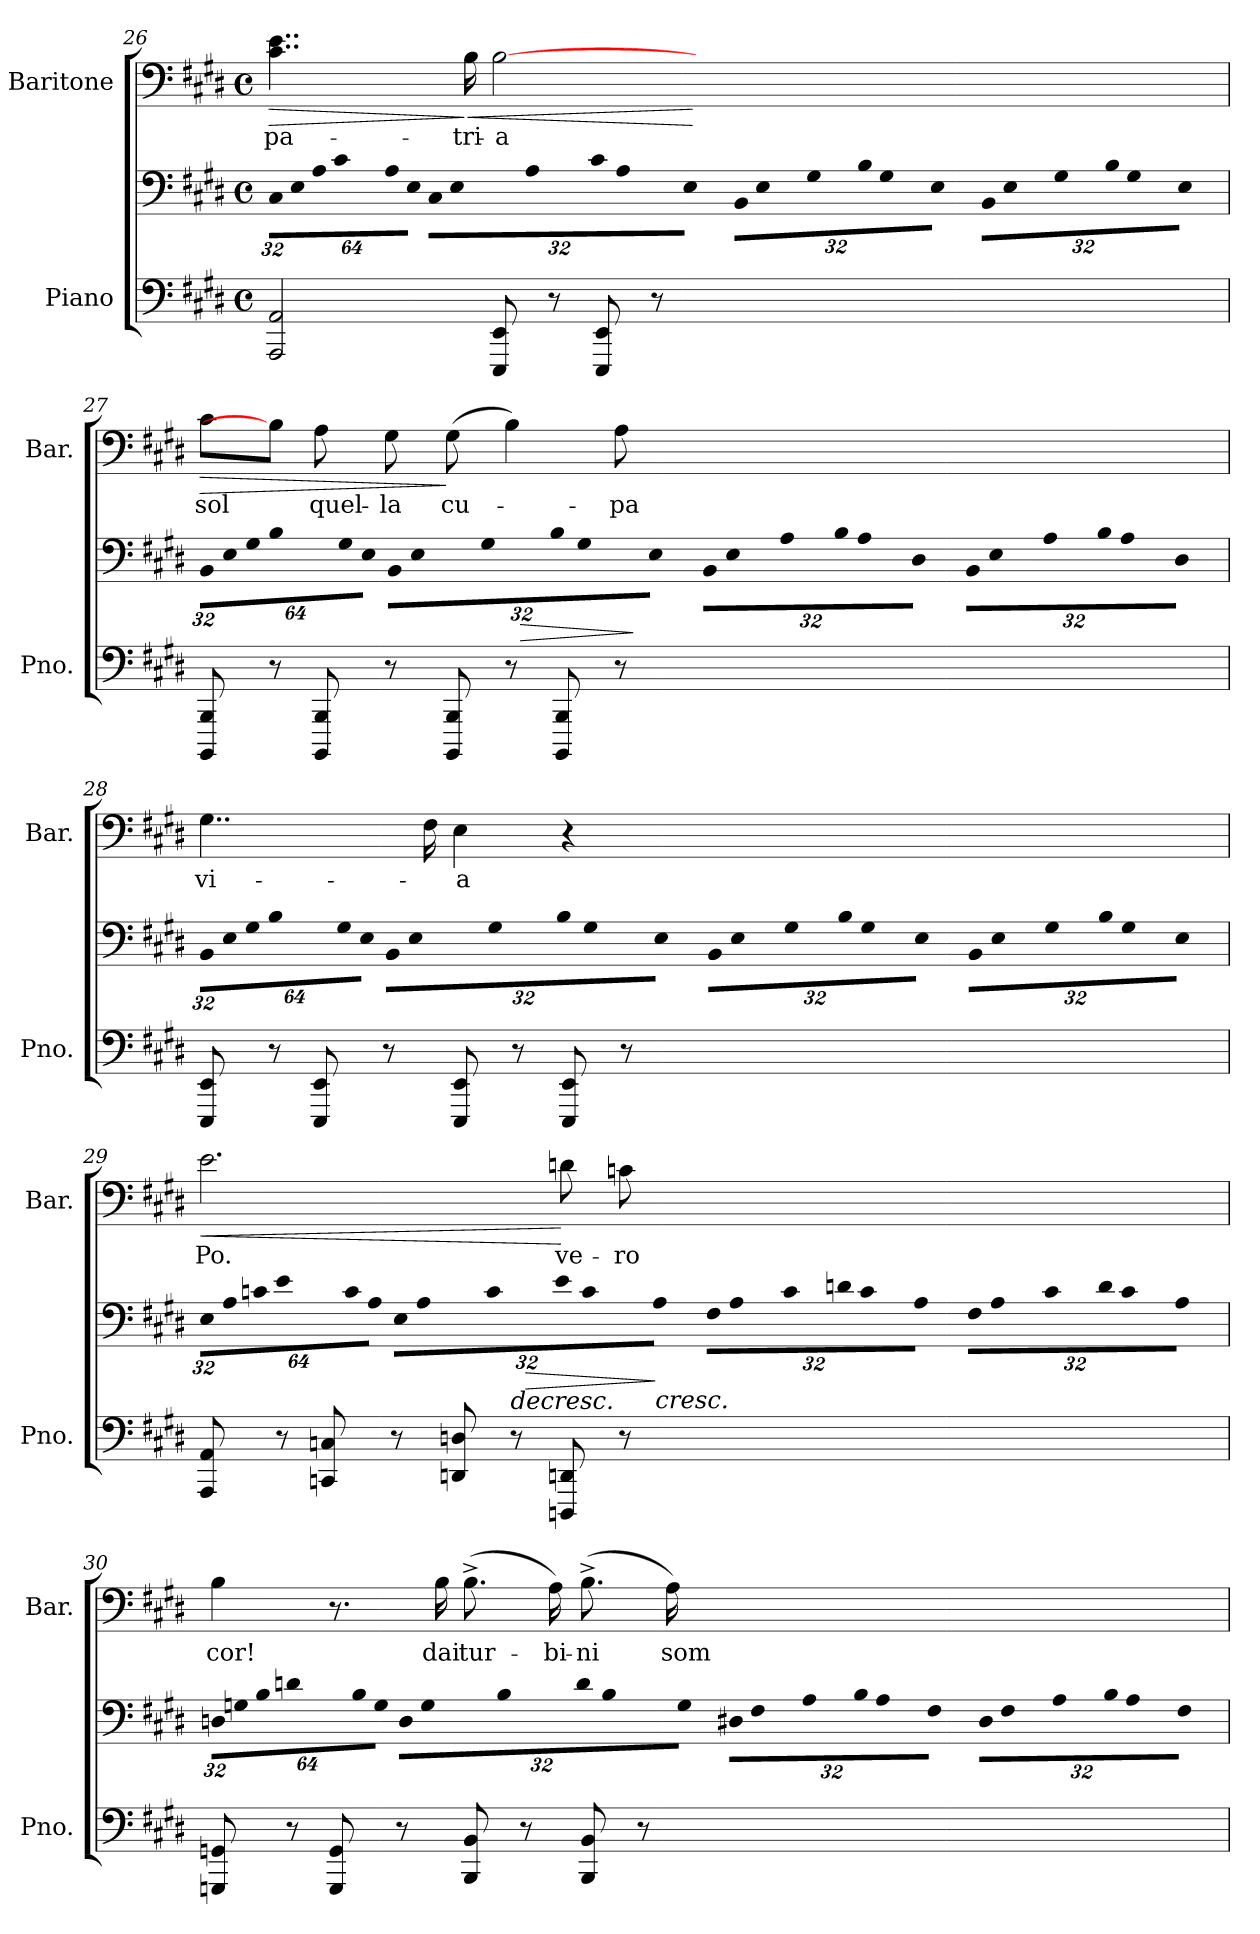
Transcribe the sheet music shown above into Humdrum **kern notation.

**kern	**kern	**dynam	**kern	**text	**dynam
*part2	*part2	*part2	*part1	*part1	*part1
*staff3	*staff2	*staff2/3	*staff1	*staff1	*staff1
*I"Piano	*	*	*I"Baritone	*	*
*I'Pno.	*	*	*I'Bar.	*	*
*clefF4	*clefF4	*	*clefF4	*	*
*k[f#c#g#d#]	*k[f#c#g#d#]	*	*k[f#c#g#d#]	*	*
*c#:	*c#:	*	*c#:	*	*
*M4/4	*M4/4	*	*M4/4	*	*
*met(c)	*met(c)	*	*met(c)	*	*
*	*Xbrackettup	*	*	*	*
=26	=26	=26	=26	=26	=26
!	!LO:N:vis=16	!	!	!	!
!	!	!	!	!LO:LY:b:color=#000000	!LO:HP:b
2AAAi/ 2AAi	512%21C#i\LL	.	4..c#i\ 4..ei	pa-	>
!	!LO:N:vis=16	!	!	!	!
.	1024%43Ei\	.	.	.	.
!	!LO:N:vis=16	!	!	!	!
.	1024%43Ai\	.	.	.	.
!	!LO:N:vis=16	!	!	!	!
.	512%21c#i\	.	.	.	.
!	!LO:N:vis=16	!	!	!	!
.	1024%43Ai\	.	.	.	.
!	!LO:N:vis=16	!	!	!	!
.	1024%43Ei\JJ	.	.	.	.
!	!LO:N:vis=16	!	!	!	!
.	512%21C#i\LL	.	.	.	.
!	!LO:N:vis=16	!	!	!	!
.	1024%43Ei\	.	.	.	.
!	!LO:N:vis=16	!	!	!	!
.	1024%43Ai\	.	.	.	.
!	!LO:N:vis=16	!	!	!	!
.	512%21c#i\	.	.	.	.
!	!LO:N:vis=16	!	!	!	!
.	1024%43Ai\	.	.	.	.
!	!	!	!	!LO:LY:b:color=#000000	!LO:HP:n=1:b
.	.	.	16Bi\	-tri-	] <
!	!LO:N:vis=16	!	!	!	!
.	1024%43Ei\JJ	.	.	.	.
!	!LO:N:vis=16	!	!	!	!
!	!	!	!	!LO:LY:b:color=#000000	!
8EEEi/ 8EEi	512%21BBi\LL	.	[2Bi\	-a	.
!	!LO:N:vis=16	!	!	!	!
.	1024%43Ei\	.	.	.	.
!	!LO:N:vis=16	!	!	!	!
.	1024%43G#i\	.	.	.	.
!	!LO:N:vis=16	!	!	!	!
8r	512%21Bi\	.	.	.	.
!	!LO:N:vis=16	!	!	!	!
.	1024%43G#i\	.	.	.	.
!	!LO:N:vis=16	!	!	!	!
.	1024%43Ei\JJ	.	.	.	.
!	!LO:N:vis=16	!	!	!	!
8EEEi/ 8EEi	512%21BBi\LL	.	.	.	.
!	!LO:N:vis=16	!	!	!	!
.	1024%43Ei\	.	.	.	.
!	!LO:N:vis=16	!	!	!	!
.	1024%43G#i\	.	.	.	.
!	!LO:N:vis=16	!	!	!	!
8r	512%21Bi\	.	.	.	.
!	!LO:N:vis=16	!	!	!	!
.	1024%43G#i\	.	.	.	.
!	!LO:N:vis=16	!	!	!	!
.	1024%43Ei\JJ	.	.	.	.
.	.	.	.	.	[
!!LO:LB:g=z
=27	=27	=27	=27	=27	=27
!	!LO:N:vis=16	!	!	!	!
!	!	!	!	!LO:LY:b:color=#000000	!LO:HP:b
8BBBBi/ 8BBBi	512%21BBi\LL	.	8c#i\L	sol	>
!	!LO:N:vis=16	!	!	!	!
.	1024%43Ei\	.	.	.	.
!	!LO:N:vis=16	!	!	!	!
.	1024%43G#i\	.	.	.	.
!	!LO:N:vis=16	!	!	!	!
8r	512%21Bi\	.	8Bi\J]	.	.
!	!LO:N:vis=16	!	!	!	!
.	1024%43G#i\	.	.	.	.
!	!LO:N:vis=16	!	!	!	!
.	1024%43Ei\JJ	.	.	.	.
!	!LO:N:vis=16	!	!	!	!
!	!	!	!	!LO:LY:b:color=#000000	!
8BBBBi/ 8BBBi	512%21BBi\LL	.	8Ai\	quel-	.
!	!LO:N:vis=16	!	!	!	!
.	1024%43Ei\	.	.	.	.
!	!LO:N:vis=16	!	!	!	!
.	1024%43G#i\	.	.	.	.
!	!LO:N:vis=16	!	!	!	!
!	!	!	!	!LO:LY:b:color=#000000	!
8r	512%21Bi\	.	8G#i\	-la	.
!	!LO:N:vis=16	!	!	!	!
.	1024%43G#i\	.	.	.	.
!	!LO:N:vis=16	!	!	!	!
.	1024%43Ei\JJ	.	.	.	.
!	!LO:N:vis=16	!	!	!	!
!	!	!	!	!LO:LY:b:color=#000000	!
8BBBBi/ 8BBBi	512%21BBi\LL	.	(8G#i\	cu-	]
!	!LO:N:vis=16	!	!	!	!
.	1024%43Ei\	.	.	.	.
!	!LO:N:vis=16	!	!	!	!
.	1024%43Ai\	.	.	.	.
!	!LO:N:vis=16	!	!	!	!
8r	512%21Bi\	.	4Bi\)	.	.
!	!LO:N:vis=16	!LO:HP:b	!	!	!
.	1024%43Ai\	>	.	.	.
!	!LO:N:vis=16	!	!	!	!
.	1024%43D#i\JJ	.	.	.	.
!	!LO:N:vis=16	!	!	!	!
8BBBBi/ 8BBBi	512%21BBi\LL	.	.	.	.
!	!LO:N:vis=16	!	!	!	!
.	1024%43Ei\	.	.	.	.
!	!LO:N:vis=16	!	!	!	!
.	1024%43Ai\	.	.	.	.
!	!LO:N:vis=16	!	!	!	!
!	!	!	!	!LO:LY:b:color=#000000	!
8r	512%21Bi\	.	8Ai\	-pa	.
!	!LO:N:vis=16	!	!	!	!
.	1024%43Ai\	]	.	.	.
!	!LO:N:vis=16	!	!	!	!
.	1024%43D#i\JJ	.	.	.	.
=28	=28	=28	=28	=28	=28
!	!LO:N:vis=16	!	!	!	!
!	!	!	!	!LO:LY:b:color=#000000	!
8EEEi/ 8EEi	512%21BBi\LL	.	4..G#i\	vi-	.
!	!LO:N:vis=16	!	!	!	!
.	1024%43Ei\	.	.	.	.
!	!LO:N:vis=16	!	!	!	!
.	1024%43G#i\	.	.	.	.
!	!LO:N:vis=16	!	!	!	!
8r	512%21Bi\	.	.	.	.
!	!LO:N:vis=16	!	!	!	!
.	1024%43G#i\	.	.	.	.
!	!LO:N:vis=16	!	!	!	!
.	1024%43Ei\JJ	.	.	.	.
!	!LO:N:vis=16	!	!	!	!
8EEEi/ 8EEi	512%21BBi\LL	.	.	.	.
!	!LO:N:vis=16	!	!	!	!
.	1024%43Ei\	.	.	.	.
!	!LO:N:vis=16	!	!	!	!
.	1024%43G#i\	.	.	.	.
!	!LO:N:vis=16	!	!	!	!
8r	512%21Bi\	.	.	.	.
!	!LO:N:vis=16	!	!	!	!
.	1024%43G#i\	.	.	.	.
.	.	.	16F#i\	.	.
!	!LO:N:vis=16	!	!	!	!
.	1024%43Ei\JJ	.	.	.	.
!	!LO:N:vis=16	!	!	!	!
!	!	!	!	!LO:LY:b:color=#000000	!
8EEEi/ 8EEi	512%21BBi\LL	.	4Ei\	-a	.
!	!LO:N:vis=16	!	!	!	!
.	1024%43Ei\	.	.	.	.
!	!LO:N:vis=16	!	!	!	!
.	1024%43G#i\	.	.	.	.
!	!LO:N:vis=16	!	!	!	!
8r	512%21Bi\	.	.	.	.
!	!LO:N:vis=16	!	!	!	!
.	1024%43G#i\	.	.	.	.
!	!LO:N:vis=16	!	!	!	!
.	1024%43Ei\JJ	.	.	.	.
!	!LO:N:vis=16	!	!	!	!
8EEEi/ 8EEi	512%21BBi\LL	.	4r	.	.
!	!LO:N:vis=16	!	!	!	!
.	1024%43Ei\	.	.	.	.
!	!LO:N:vis=16	!	!	!	!
.	1024%43G#i\	.	.	.	.
!	!LO:N:vis=16	!	!	!	!
8r	512%21Bi\	.	.	.	.
!	!LO:N:vis=16	!	!	!	!
.	1024%43G#i\	.	.	.	.
!	!LO:N:vis=16	!	!	!	!
.	1024%43Ei\JJ	.	.	.	.
!!LO:LB:g=z
=29	=29	=29	=29	=29	=29
!	!LO:N:vis=16	!	!	!	!
!	!	!	!	!LO:LY:b:color=#000000	!LO:HP:b
8AAAi/ 8AAi	512%21Ei\LL	.	2.ei\	Po.	<
!	!LO:N:vis=16	!	!	!	!
.	1024%43Ai\	.	.	.	.
!	!LO:N:vis=16	!	!	!	!
.	1024%43cni\	.	.	.	.
!	!LO:N:vis=16	!	!	!	!
8r	512%21ei\	[	.	.	.
!	!LO:N:vis=16	!	!	!	!
.	1024%43ci\	.	.	.	.
!	!LO:N:vis=16	!	!	!	!
.	1024%43Ai\JJ	.	.	.	.
!	!LO:N:vis=16	!	!	!	!
8CCni/ 8Cni	512%21Ei\LL	.	.	.	.
!	!LO:N:vis=16	!	!	!	!
.	1024%43Ai\	.	.	.	.
!	!LO:N:vis=16	!	!	!	!
.	1024%43ci\	.	.	.	.
!	!LO:N:vis=16	!	!	!	!
8r	512%21ei\	.	.	.	.
!	!LO:N:vis=16	!	!	!	!
.	1024%43ci\	.	.	.	.
!	!LO:N:vis=16	!	!	!	!
.	1024%43Ai\JJ	.	.	.	.
!	!LO:N:vis=16	!	!	!	!
8DDni/ 8Dni	512%21F#i\LL	.	.	.	.
!	!LO:N:vis=16	!	!	!	!
.	1024%43Ai\	.	.	.	.
!	!LO:N:vis=16	!	!	!	!
.	1024%43ci\	.	.	.	.
!	!LO:N:vis=16	!LO:HP:b	!	!	!
8r	512%21dni\	>	.	.	.
!	!LO:N:vis=16	!LO:HP:b	!	!	!
.	1024%43ci\	>	.	.	.
!	!LO:N:vis=16	!	!	!	!
.	1024%43Ai\JJ	.	.	.	.
!	!LO:N:vis=16	!	!	!	!
!	!	!	!	!LO:LY:b:color=#000000	!
8DDDni/ 8DDni	512%21F#i\LL	.	8dni\	ve-	[
!	!LO:N:vis=16	!	!	!	!
.	1024%43Ai\	.	.	.	.
!	!LO:N:vis=16	!	!	!	!
.	1024%43ci\	.	.	.	.
!	!LO:N:vis=16	!	!	!	!
!	!	!	!	!LO:LY:b:color=#000000	!
8r	512%21di\	.	8cni\	-ro	.
!	!LO:N:vis=16	!	!	!	!
.	1024%43ci\	.	.	.	.
!	!LO:N:vis=16	!LO:HP:n=1:b	!	!	!
.	1024%43Ai\JJ	] ] <	.	.	.
=30	=30	=30	=30	=30	=30
!	!LO:N:vis=16	!	!	!	!
!	!	!	!	!LO:LY:b:color=#000000	!
8GGGni/ 8GGni	512%21Dni\LL	.	4Bi\	cor!	.
!	!LO:N:vis=16	!	!	!	!
.	1024%43Gni\	.	.	.	.
!	!LO:N:vis=16	!	!	!	!
.	1024%43Bi\	.	.	.	.
!	!LO:N:vis=16	!	!	!	!
8r	512%21dni\	.	.	.	.
!	!LO:N:vis=16	!	!	!	!
.	1024%43Bi\	.	.	.	.
!	!LO:N:vis=16	!	!	!	!
.	1024%43Gi\JJ	.	.	.	.
!	!LO:N:vis=16	!	!	!	!
8GGGi/ 8GGi	512%21Di\LL	.	8.r	.	.
!	!LO:N:vis=16	!	!	!	!
.	1024%43Gi\	.	.	.	.
!	!LO:N:vis=16	!	!	!	!
.	1024%43Bi\	.	.	.	.
!	!LO:N:vis=16	!	!	!	!
8r	512%21di\	.	.	.	.
!	!LO:N:vis=16	!	!	!	!
.	1024%43Bi\	.	.	.	.
!	!	!	!	!LO:LY:b:color=#000000	!
.	.	.	16Bi\	dai	.
!	!LO:N:vis=16	!	!	!	!
.	1024%43Gi\JJ	.	.	.	.
!	!LO:N:vis=16	!	!	!	!
!	!	!	!	!LO:LY:b:color=#000000	!
8BBBi/ 8BBi	512%21D#Xi\LL	.	(8.B^i\	tur-	.
!	!LO:N:vis=16	!	!	!	!
.	1024%43F#i\	.	.	.	.
!	!LO:N:vis=16	!	!	!	!
.	1024%43Ai\	.	.	.	.
!	!LO:N:vis=16	!	!	!	!
8r	512%21Bi\	.	.	.	.
!	!LO:N:vis=16	!	!	!	!
.	1024%43Ai\	.	.	.	.
!	!	!	!	!LO:LY:b:color=#000000	!
.	.	.	16Ai\)	-bi-	.
!	!LO:N:vis=16	!	!	!	!
.	1024%43F#i\JJ	.	.	.	.
!	!LO:N:vis=16	!	!	!	!
!	!	!	!	!LO:LY:b:color=#000000	!
8BBBi/ 8BBi	512%21D#i\LL	.	(8.B^i\	-ni	.
!	!LO:N:vis=16	!	!	!	!
.	1024%43F#i\	.	.	.	.
!	!LO:N:vis=16	!	!	!	!
.	1024%43Ai\	.	.	.	.
!	!LO:N:vis=16	!	!	!	!
8r	512%21Bi\	.	.	.	.
!	!LO:N:vis=16	!	!	!	!
.	1024%43Ai\	.	.	.	.
!	!	!	!	!LO:LY:b:color=#000000	!
.	.	.	16Ai\)	som-	.
!	!LO:N:vis=16	!	!	!	!
.	1024%43F#i\JJ	.	.	.	.
=	=	=	=	=	=
*-	*-	*-	*-	*-	*-
